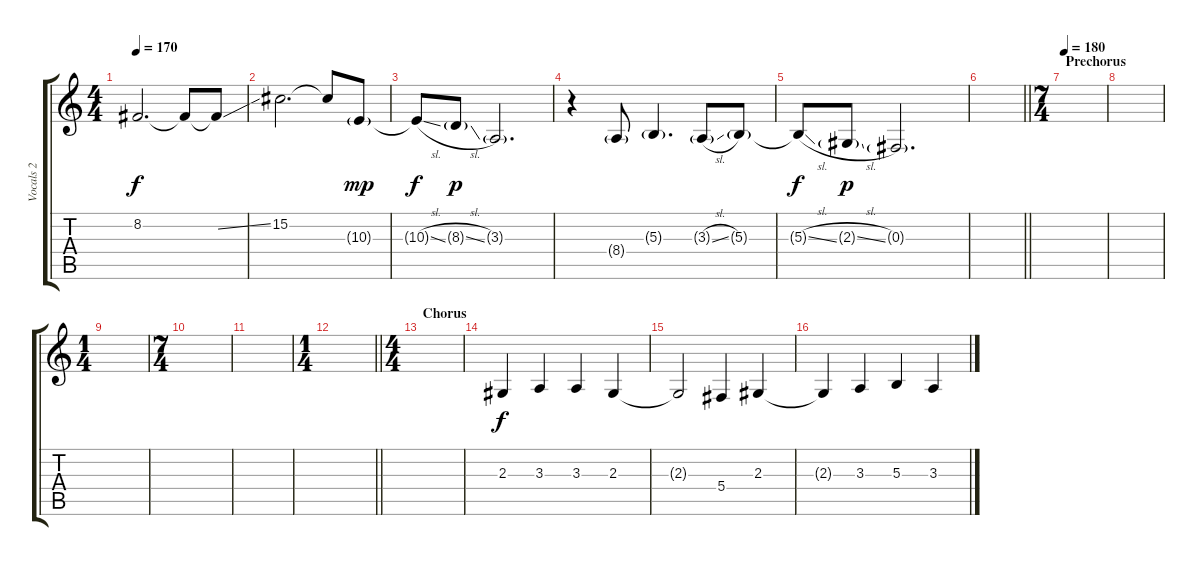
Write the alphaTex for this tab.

\track ("Vocals 2" "Vocals 2") {instrument clarinet}
\staff {score tabs}
\tuning (Eb4 Bb3 Gb3 Db3 Ab2 Db2) {hide}
\ts (4 4)
\tempo 170
\clef g2
\ks c
8.2.2{d dy f} 8.2{t}.8 8.2{ss t}.8 |
15.2.2{d} 15.2{t}.8 10.3{g}.8{dy mp} |
10.3{sl t}.8{dy f} 8.3{sl g}.8{dy p} 3.3{g}.2{d} |
r.4 8.4{g}.8 5.3{g}.4{d} 3.3{sl g}.8 5.3{g}.8 |
5.3{sl t}.8{dy f} 2.3{sl g}.8{dy p} 0.3{g}.2{d} |
\barLineRight lightlight
|
\ts (7 4)
\section ("" "Prechorus")
\tempo 180
|
|
\ts (1 4)
|
\ts (7 4)
|
|
\ts (1 4)
\barLineRight lightlight
|
\ts (4 4)
\section ("" "Chorus")
|
2.3.4{dy f} 3.3.4 3.3.4 2.3.4 |
2.3{t}.2 5.4.4 2.3.4 |
2.3{t}.4 3.3.4 5.3.4 3.3.4
